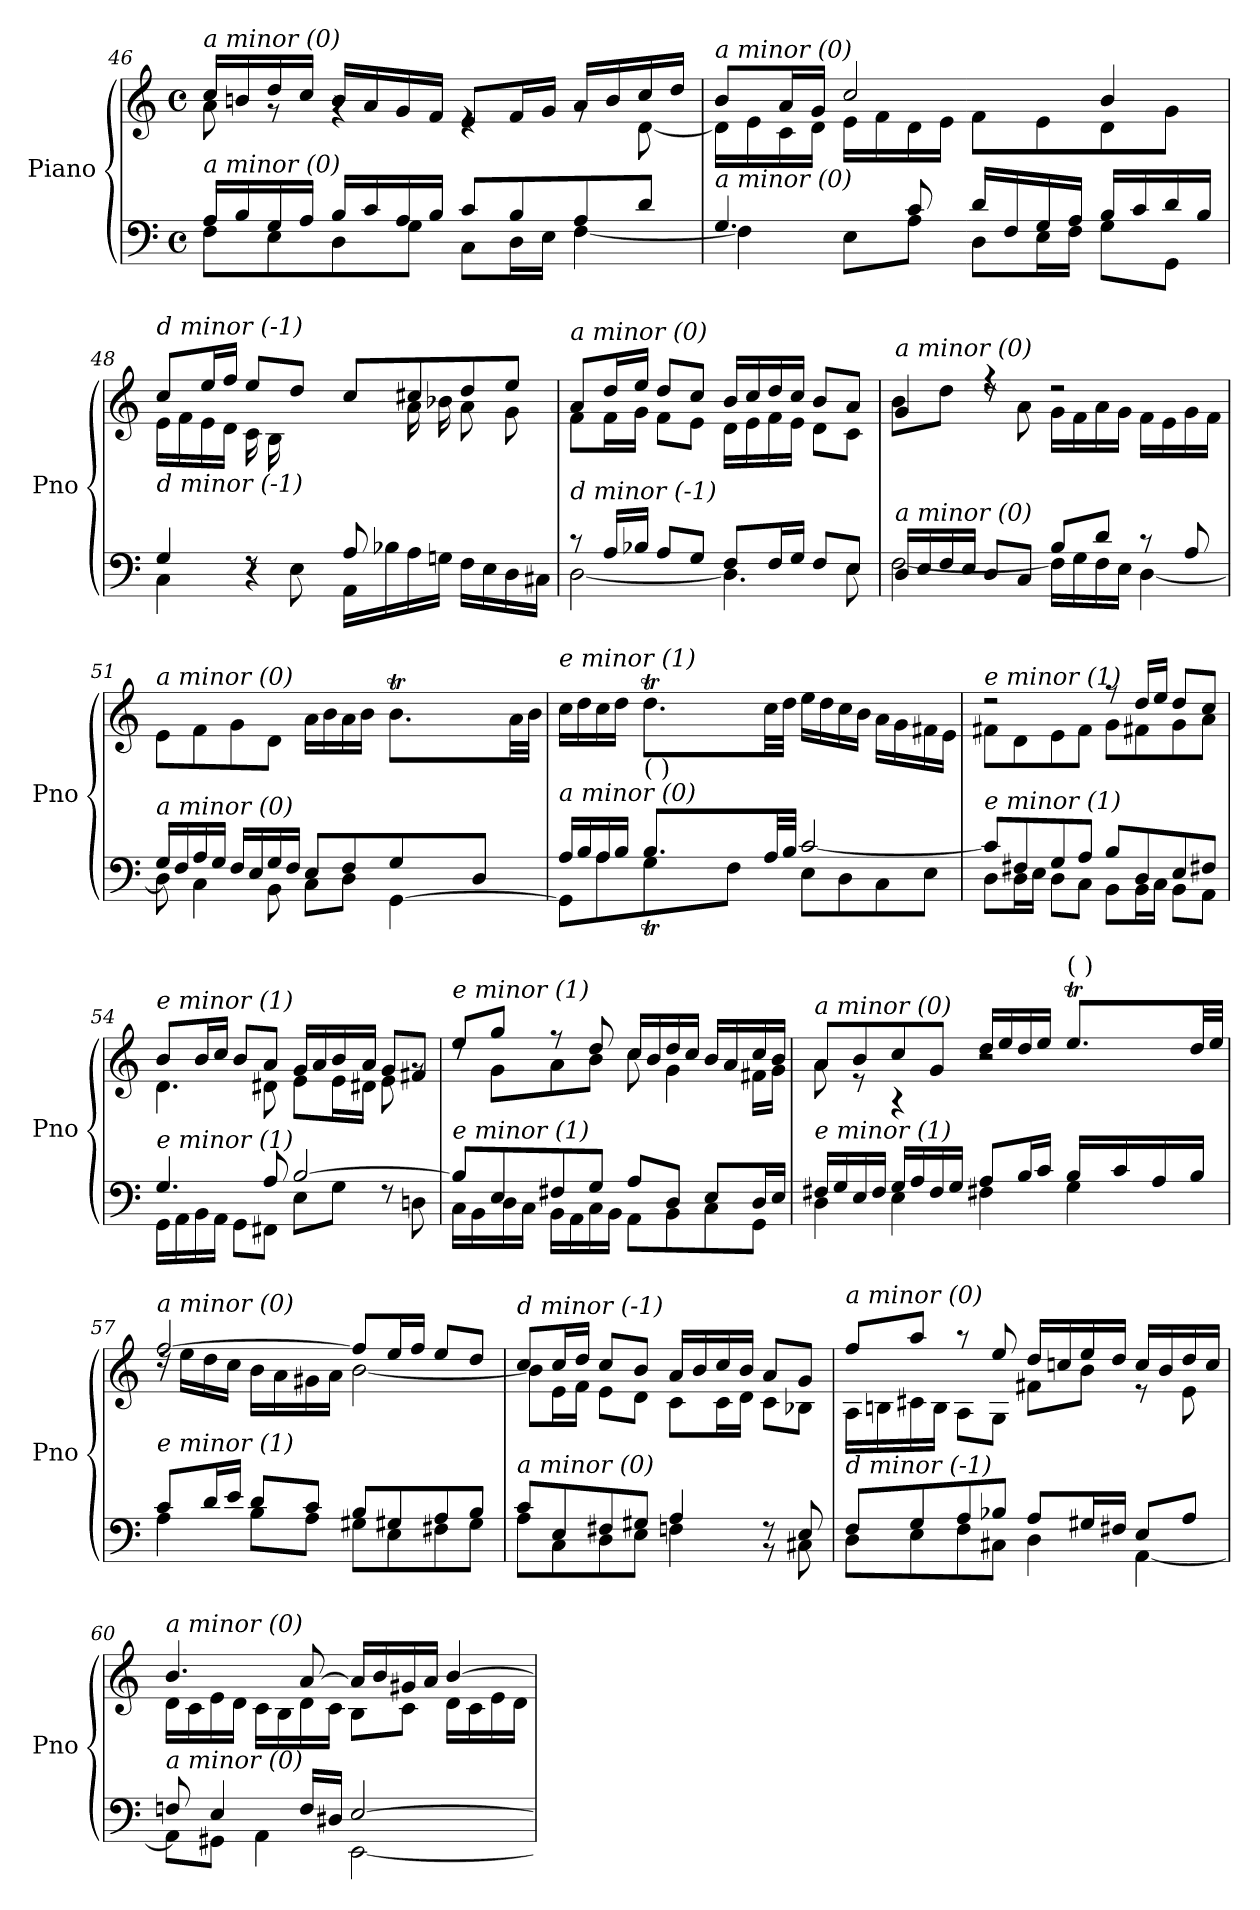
**kern	**kern
*part1	*part1
*staff2	*staff1
*I"Piano	*
*I'Pno	*
*clefF4	*clefG2
*k[]	*k[]
*M4/4	*M4/4
*met(c)	*met(c)
=46	=46
*^	*^
!	!	!LO:TX:i:t=a minor (0)	!
!LO:TX:i:t=a minor (0)	!	!	!
16A/LL	8F\L	16cc/LL	8a\
16B/	.	16bn/	.
16G/	8E\	16dd/	8rg
16A/JJ	.	16cc/JJ	.
16B/LL	8D\	16b/LL	4rg
16c/	.	16a/	.
16A/	8G\J	16g/	.
16B/JJ	.	16f/JJ	.
8c/L	8C\L	8e/L	4re
8B/	16D\L	16f/L	.
.	16E\JJ	16g/JJ	.
8A/	[4F\	16a/LL	8rg
.	.	16b/	.
8d/J	.	16cc/	[8d\
.	.	16dd/JJ	.
!!LO:LB:g=z	!!
=47	=47	=47	=47
!	!	!LO:TX:i:t=a minor (0)	!
!LO:TX:i:t=a minor (0)	!	!	!
4.G/	4F\]	8b/L	16d\LL]
.	.	.	16e\
.	.	16a/L	16c\
.	.	16g/JJ	16d\JJ
.	8E\L	2cc/	16e\LL
.	.	.	16f\
8c/	8A\J	.	16d\
.	.	.	16e\JJ
16d/LL	8D\L	.	8f\L
16F/	.	.	.
16G/	16E\L	.	8e\
16A/JJ	16F\JJ	.	.
16B/LL	8G\L	4b/	8d\
16c/	.	.	.
16d/	8GG\J	.	8g\J
16B/JJ	.	.	.
=48	=48	=48	=48
*	*^	*	*
!	!	!	!LO:TX:i:t=d minor (-1)	!
!LO:TX:i:t=d minor (-1)	!	!	!	!
4.ryy	4G/	4C\	8cc/L	16e\LL
.	.	.	.	16f\
.	.	.	16ee/L	16e\
.	.	.	16ff/JJ	16d\JJ
.	4r	8rF	8ee/L	16c\LL
.	.	.	.	16B\
16A/	.	8E\	8dd/J	4ryy
16G#X/JJ	.	.	.	.
8A/L	2ryy	16AA\LL	8cc/L	.
.	.	16B-X\	.	.
4.ryy	.	16A\	8cc#X/	16a\L
.	.	16Gn\JJ	.	16b-X\JJ
.	.	16F\LL	8dd/	8a\L
.	.	16E\	.	.
.	.	16D\	8ee/J	8g\J
.	.	16C#X\JJ	.	.
=49	=49	=49	=49	=49
!	!	!	!LO:TX:i:t=a minor (0)	!
!LO:TX:i:t=d minor (-1)	!	!	!	!
*	*v	*v	*	*
8r	[2D\	8a/L	8f\L
16A/LL	.	16dd/L	16f\L
16B-X/JJ	.	16ee/JJ	16g\JJ
8A/L	.	8dd/L	8f\L
8G/J	.	8cc/J	8e\J
8F/L	4.D\]	16b/LL	16d\LL
.	.	16cc/	16e\
16F/L	.	16dd/	16f\
16G/JJ	.	16cc/JJ	16e\JJ
8F/L	.	8b/L	8d\L
8E/J	8E\	8a/J	8c\J
!!LO:LB:g=z	!!
=50	=50	=50	=50
!	!	!LO:TX:i:t=a minor (0)	!
!LO:TX:i:t=a minor (0)	!	!	!
16D/LL	[2F\	4g/	8b\L
16E/	.	.	.
16F/	.	.	8dd\J
16E/JJ	.	.	.
8D/L	.	4r	8rdd
8C/J	.	.	8a\
8B/L	16F\LL]	2r	16g\LL
.	16G\	.	16f\
8d/J	16F\	.	16a\
.	16E\JJ	.	16g\JJ
8r	[4D\	.	16f\LL
.	.	.	16e\
8A/	.	.	16g\
.	.	.	16f\JJ
=51	=51	=51	=51
*	*^	*	*
!	!	!	!LO:TX:i:t=a minor (0)	!
!LO:TX:i:t=a minor (0)	!	!	!	!
2.ryy	16G/LL	8D\]	8e\L	2.ryy
.	16F/	.	.	.
.	16A/	4C\	8f\	.
.	16G/JJ	.	.	.
.	16F/LL	.	8g\	.
.	16E/	.	.	.
.	16G/	8BB\	8d\J	.
.	16F/JJ	.	.	.
.	8E/L	8C\L	16a\LL	.
.	.	.	16b\	.
.	8F/	8D\J	16a\	.
.	.	.	16b\JJ	.
8.ryy	8G/	[4GG\	8.bt\L	32ccyy
.	.	.	.	32byy
.	.	.	.	32ccyy
.	.	.	.	32byy
.	8D/J	.	.	32ccyy
.	.	.	.	32byy
16ryy	.	.	32a\LL	16ryy
.	.	.	32b\JJJ	.
!!LO:LB:g=z
=52	=52	=52	=52	=52
*	*	*^	*	*^
!	!	!	!	!LO:TX:i:t=e minor (1)	!	!
!LO:TX:i:t=a minor (0)	!	!	!	!	!	!
4ryy	16A/LL	8GG\L]	4ryy	16cc\LL	4ryy	4ryy
.	16B/	.	.	16dd\	.	.
.	16A/	8A\	.	16cc\	.	.
.	16B/JJ	.	.	16dd\JJ	.	.
!LO:TX:a:t=(   )	!	!	!	!	!	!
8.ryy	8.Bt/L	8G\	32cyy	8.ddT\L	32eeyy	8.ryy
.	.	.	32Byy	.	32ddyy	.
.	.	.	32cyy	.	32eeyy	.
.	.	.	32Byy	.	32ddyy	.
.	.	8F\J	32cyy	.	32eeyy	.
.	.	.	32Byy	.	32ddyy	.
2ryy	32A/LL	.	2ryy	32cc\LL	2ryy	2ryy
.	32B/JJJ	.	.	32dd\JJJ	.	.
.	[2c/	8E\L	.	16ee\LL	.	.
.	.	.	.	16dd\	.	.
.	.	8D\	.	16cc\	.	.
.	.	.	.	16b\JJ	.	.
.	.	8C\	.	16a\LL	.	.
.	.	.	.	16g\	.	.
.	.	8E\J	.	16f#X\	.	.
16ryy	.	.	16ryy	16e\JJ	16ryy	16ryy
!!LO:PB:g=z
=53	=53	=53	=53	=53	=53	=53
!	!	!	!	!LO:TX:i:t=e minor (1)	!	!
!LO:TX:i:t=e minor (1)	!	!	!	!	!	!
*	*v	*v	*v	*	*	*
*	*	*	*v	*v
8c/L]	8D\L	2r	8f#X\L
8F#X/	16D\L	.	8d\
.	16E\JJ	.	.
8G/	8D\L	.	8e\
8A/J	8C\J	.	8f#\J
8B/L	8BB\L	8r	8g\L
8D/	16BB\L	16dd/LL	8f#X\
.	16C\JJ	16ee/JJ	.
8E/	8BB\L	8dd/L	8g\
8F#X/J	8AA\J	8cc/J	8a\J
=54	=54	=54	=54
!	!	!LO:TX:i:t=e minor (1)	!
!LO:TX:i:t=e minor (1)	!	!	!
4.G/	16GG\LL	8b/L	4.d\
.	16AA\	.	.
.	16BB\	16b/L	.
.	16AA\JJ	16cc/JJ	.
.	8GG\L	8b/L	.
8A/	8FF#X\J	8a/J	8d#X\
[2B/	8E\L	16g/LL	8e\L
.	.	16a/	.
.	8G\J	16b/	16e\L
.	.	16a/JJ	16d#X\JJ
.	8rF	8g/L	8e\
.	8Dn\	8f#X/J	8rg
=55	=55	=55	=55
!	!	!LO:TX:i:t=e minor (1)	!
!LO:TX:i:t=e minor (1)	!	!	!
8B/L]	16C\LL	8ee/L	8rdd
.	16BB\	.	.
8E/	16D\	8gg/J	8g\L
.	16C\JJ	.	.
8F#X/	16BB\LL	8r	8a\
.	16AA\	.	.
8G/J	16C\	8dd/	8b\J
.	16BB\JJ	.	.
8A/L	8AA\L	16cc/LL	8cc\
.	.	16b/	.
8D/J	8BB\	16dd/	4g\
.	.	16cc/JJ	.
8E/L	8C\	16b/LL	.
.	.	16a/	.
16D/L	8GG\J	16cc/	16f#X\LL
16E/JJ	.	16b/JJ	16g\JJ
!!LO:LB:g=z
=56	=56	=56	=56
*	*^	*	*^
!	!	!	!LO:TX:i:t=a minor (0)	!	!
!LO:TX:i:t=e minor (1)	!	!	!	!	!
2.ryy	16F#X/LL	4D\	8a/L	8a\	2.ryy
.	16G/	.	.	.	.
.	16E/	.	8b/	8r	.
.	16F#/JJ	.	.	.	.
.	16G/LL	4E\	8cc/	4r	.
.	16A/	.	.	.	.
.	16F#/	.	8g/J	.	.
.	16G/JJ	.	.	.	.
.	8A/L	4F#X\	16dd/LL	2r	.
.	.	.	16ee/	.	.
.	16B/L	.	16dd/	.	.
.	16c/JJ	.	16ee/JJ	.	.
!	!	!	!LO:TX:a:t=(   )	!	!
8.ryy	16B/LL	4G\	8.eet/L	.	32ffyy
.	.	.	.	.	32eeyy
.	16c/	.	.	.	32ffyy
.	.	.	.	.	32eeyy
.	16A/	.	.	.	32ffyy
.	.	.	.	.	32eeyy
16ryy	16B/JJ	.	32dd/LL	.	16ryy
.	.	.	32ee/JJJ	.	.
*	*v	*v	*	*	*
*	*	*	*v	*v
=57	=57	=57	=57
!	!	!LO:TX:i:t=a minor (0)	!
!LO:TX:i:t=e minor (1)	!	!	!
8c/L	4A\	[2ff/	16rdd
.	.	.	16ee\LL
16d/L	.	.	16dd\
16e/JJ	.	.	16cc\JJ
8d/L	8B\L	.	16b\LL
.	.	.	16a\
8c/J	8A\J	.	16g#X\
.	.	.	16a\JJ
8B/L	8G#X\L	8ff/L]	[2b\
8G#X/	8E\	16ee/L	.
.	.	16ff/JJ	.
8A/	8F#X\	8ee/L	.
8B/J	8G#\J	8dd/J	.
=58	=58	=58	=58
!	!	!LO:TX:i:t=d minor (-1)	!
!LO:TX:i:t=a minor (0)	!	!	!
8c/L	8A\L	8cc/L	8b\L]
8E/	8C\	16cc/L	16e\L
.	.	16dd/JJ	16f\JJ
8F#X/	8D\	8cc/L	8e\L
8G#X/J	8E\J	8b/J	8d\J
4A/	4Fn\	16a/LL	8c\L
.	.	16b/	.
.	.	16cc/	16c\L
.	.	16b/JJ	16d\JJ
8rBB	8rF	8a/L	8c\L
8E/	8C#X\	8g/J	8B-X\J
!!LO:LB:g=z	!!
=59	=59	=59	=59
!	!	!LO:TX:i:t=a minor (0)	!
!LO:TX:i:t=d minor (-1)	!	!	!
8F/L	8D\L	8ff/L	16A\LL
.	.	.	16Bn\
8G/	8E\	8aa/J	16c#X\
.	.	.	16B\JJ
8A/	8F\	8r	8A\L
8B-X/J	8C#X\J	8ee/	8G\J
8A/L	4D\	16dd/LL	8f#X\L
.	.	16ccn/	.
16G#X/L	.	16ee/	8b\J
16F#X/JJ	.	16dd/JJ	.
8E/L	[4AA\	16cc/LL	8r
.	.	16b/	.
8A/J	.	16dd/	8e\
.	.	16cc/JJ	.
=60	=60	=60	=60
!	!	!LO:TX:i:t=a minor (0)	!
!LO:TX:i:t=a minor (0)	!	!	!
8Fn/	8AA\L]	4.b/	16d\LL
.	.	.	16c\
4E/	8GG#X\J	.	16e\
.	.	.	16d\JJ
.	4AA\	.	16c\LL
.	.	.	16B\
16F/LL	.	[8a/	16d\
16D#X/JJ	.	.	16c\JJ
[2E/	[2EE\	16a/LL]	8B\L
.	.	16b/	.
.	.	16g#X/	8c\J
.	.	16a/JJ	.
.	.	[4b/	16d\LL
.	.	.	16c\
.	.	.	16e\
.	.	.	16d\JJ
*v	*v	*	*
*	*v	*v
=	=
*-	*-
